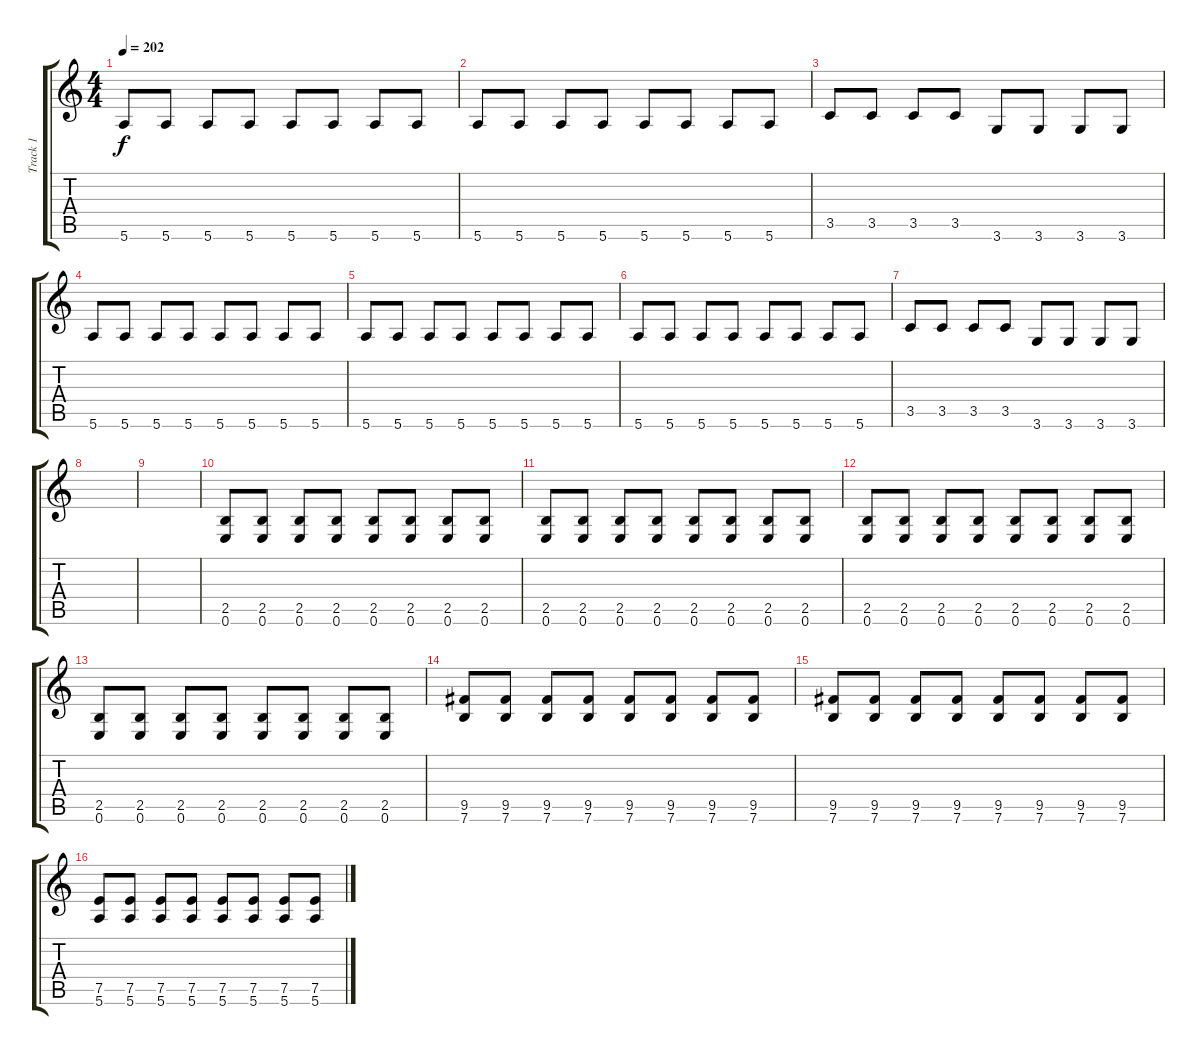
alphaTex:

\track ("Track 1" "Track 1") {instrument distortionguitar}
\staff {score tabs}
\tuning (E4 B3 G3 D3 A2 E2) {hide}
\ts (4 4)
\tempo 202
\clef g2
\ks c
5.6.8{dy f} 5.6.8 5.6.8 5.6.8 5.6.8 5.6.8 5.6.8 5.6.8 |
5.6.8 5.6.8 5.6.8 5.6.8 5.6.8 5.6.8 5.6.8 5.6.8 |
3.5.8 3.5.8 3.5.8 3.5.8 3.6.8 3.6.8 3.6.8 3.6.8 |
5.6.8 5.6.8 5.6.8 5.6.8 5.6.8 5.6.8 5.6.8 5.6.8 |
5.6.8 5.6.8 5.6.8 5.6.8 5.6.8 5.6.8 5.6.8 5.6.8 |
5.6.8 5.6.8 5.6.8 5.6.8 5.6.8 5.6.8 5.6.8 5.6.8 |
3.5.8 3.5.8 3.5.8 3.5.8 3.6.8 3.6.8 3.6.8 3.6.8 |
|
|
(2.5 0.6).8 (2.5 0.6).8 (2.5 0.6).8 (2.5 0.6).8 (2.5 0.6).8 (2.5 0.6).8 (2.5 0.6).8 (2.5 0.6).8 |
(2.5 0.6).8 (2.5 0.6).8 (2.5 0.6).8 (2.5 0.6).8 (2.5 0.6).8 (2.5 0.6).8 (2.5 0.6).8 (2.5 0.6).8 |
(2.5 0.6).8 (2.5 0.6).8 (2.5 0.6).8 (2.5 0.6).8 (2.5 0.6).8 (2.5 0.6).8 (2.5 0.6).8 (2.5 0.6).8 |
(2.5 0.6).8 (2.5 0.6).8 (2.5 0.6).8 (2.5 0.6).8 (2.5 0.6).8 (2.5 0.6).8 (2.5 0.6).8 (2.5 0.6).8 |
(9.5 7.6).8 (9.5 7.6).8 (9.5 7.6).8 (9.5 7.6).8 (9.5 7.6).8 (9.5 7.6).8 (9.5 7.6).8 (9.5 7.6).8 |
(9.5 7.6).8 (9.5 7.6).8 (9.5 7.6).8 (9.5 7.6).8 (9.5 7.6).8 (9.5 7.6).8 (9.5 7.6).8 (9.5 7.6).8 |
(7.5 5.6).8 (7.5 5.6).8 (7.5 5.6).8 (7.5 5.6).8 (7.5 5.6).8 (7.5 5.6).8 (7.5 5.6).8 (7.5 5.6).8
